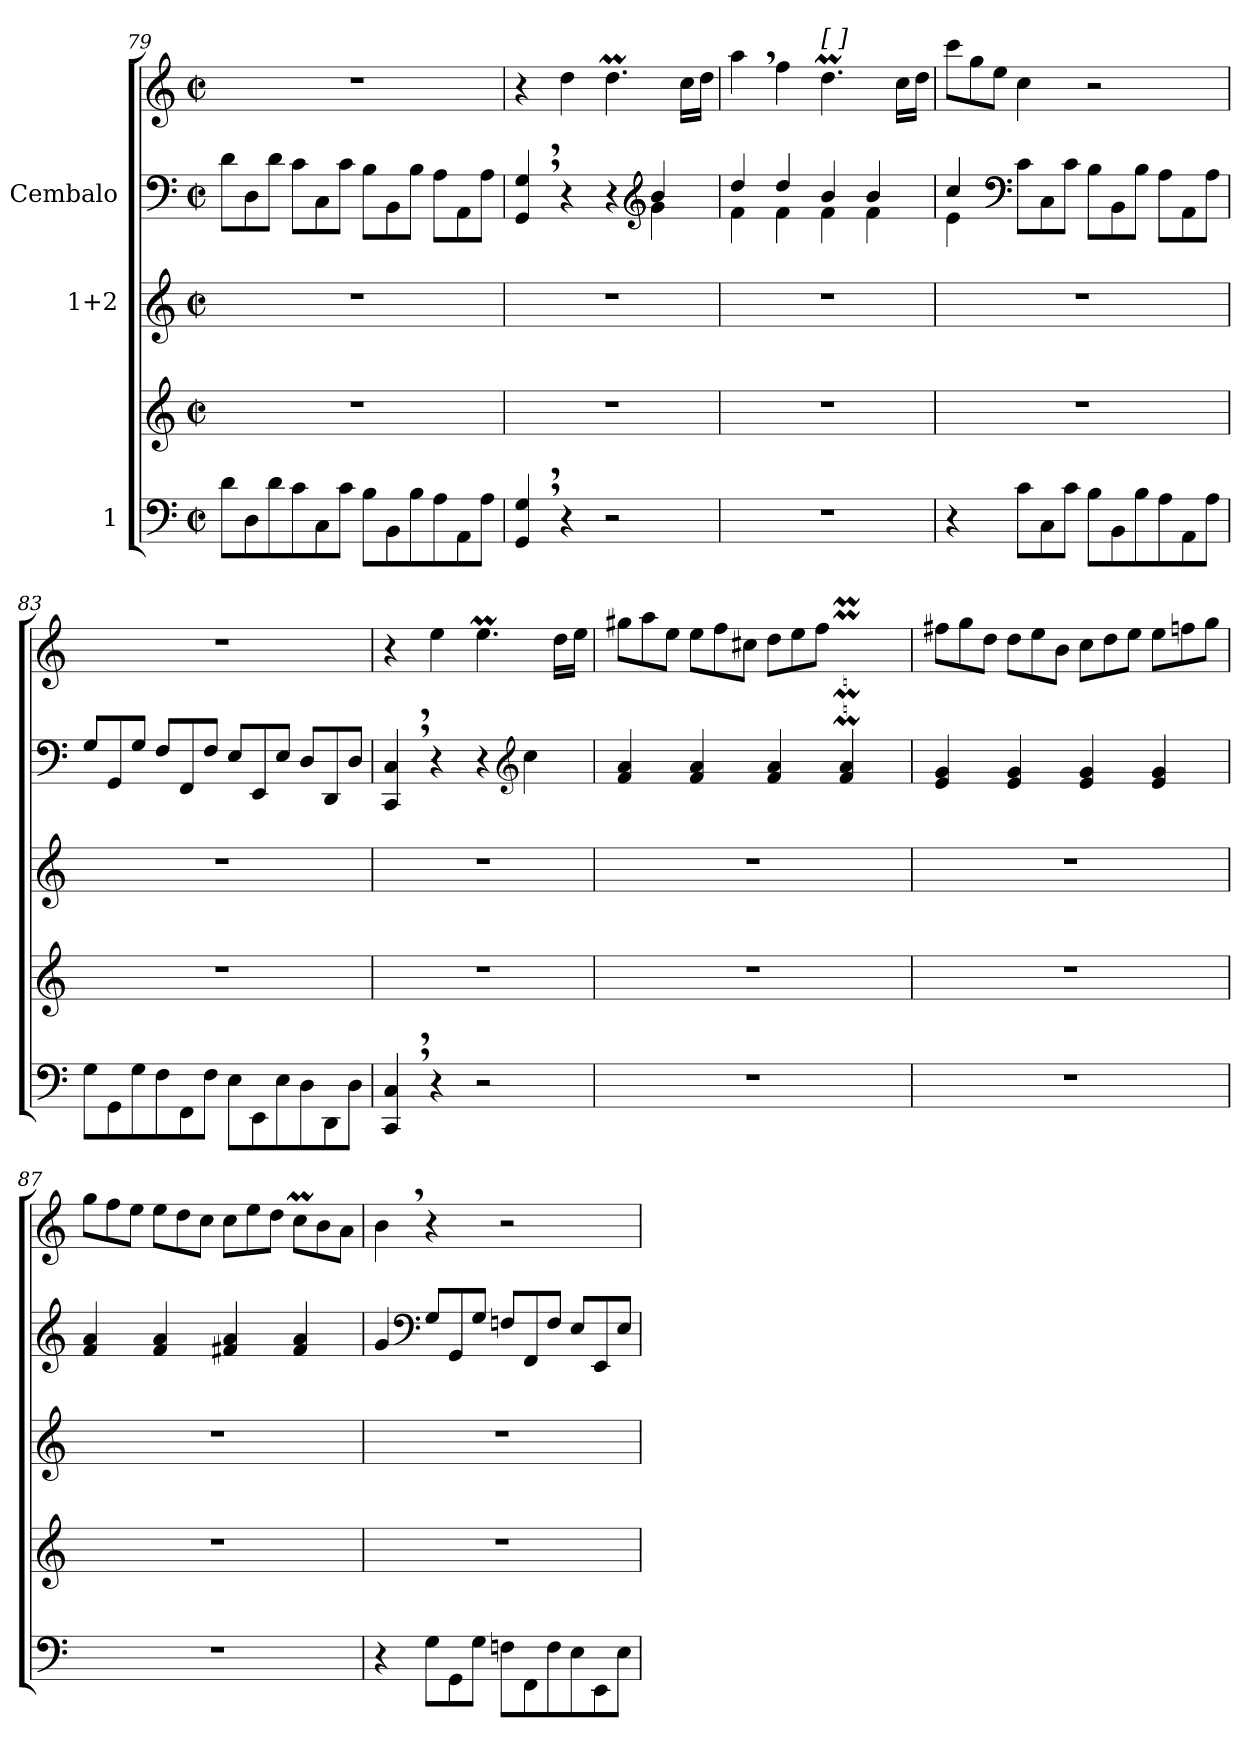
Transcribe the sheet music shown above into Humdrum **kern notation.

**kern	**kern	**kern	**kern	**kern
*part3	*part3	*part2	*part1	*part1
*staff5	*staff4	*staff3	*staff2	*staff1
*I"1	*	*I"1+2	*I"Cembalo	*
!!LO:LB:g=z
*clefF4	*clefG2	*clefG2	*clefF4	*clefG2
*k[]	*k[]	*k[]	*k[]	*k[]
*M2/2	*M2/2	*M2/2	*M2/2	*M2/2
*met(c|)	*met(c|)	*met(c|)	*met(c|)	*met(c|)
*Xtuplet	*	*	*Xtuplet	*
=79	=79	=79	=79	=79
12d\L	1r	1r	12d\L	1r
12D\	.	.	12D\	.
12d\	.	.	12d\J	.
12c\	.	.	12c\L	.
12C\	.	.	12C\	.
12c\J	.	.	12c\J	.
12B\L	.	.	12B\L	.
12BB\	.	.	12BB\	.
12B\	.	.	12B\J	.
12A\	.	.	12A\L	.
12AA\	.	.	12AA\	.
12A\J	.	.	12A\J	.
=80	=80	=80	=80	=80
*	*	*	*^	*
4GG/, 4G/,	1r	1r	4GG/, 4G/,	2.ryy	4r
4r	.	.	4r	.	4dd\
2r	.	.	4r	.	4.ddM\
*	*	*	*clefG2	*	*
.	.	.	4b/	4g\	.
.	.	.	.	.	16cc\LL
.	.	.	.	.	16dd\JJ
=81	=81	=81	=81	=81	=81
1r	1r	1r	4dd/	4f\	4aa,\
.	.	.	4dd/	4f\	4ff\
!	!	!	!	!	!LO:TX:a:t=[    ]
.	.	.	4b/	4f\	4.ddM\
.	.	.	4b/	4f\	.
.	.	.	.	.	16cc\LL
.	.	.	.	.	16dd\JJ
=82	=82	=82	=82	=82	=82
*	*	*	*	*	*Xtuplet
4r	1r	1r	4cc/	4e\	12ccc\L
.	.	.	.	.	12gg\
.	.	.	.	.	12ee\J
*	*	*	*clefF4	*	*
12c\L	.	.	12c\L	2.ryy	4cc\
12C\	.	.	12C\	.	.
12c\J	.	.	12c\J	.	.
12B\L	.	.	12B\L	.	2r
12BB\	.	.	12BB\	.	.
12B\	.	.	12B\J	.	.
12A\	.	.	12A\L	.	.
12AA\	.	.	12AA\	.	.
12A\J	.	.	12A\J	.	.
*	*	*	*v	*v	*
!!LO:PB:g=z
=83	=83	=83	=83	=83
12G\L	1r	1r	12G/L	1r
12GG\	.	.	12GG/	.
12G\	.	.	12G/J	.
12F\	.	.	12F/L	.
12FF\	.	.	12FF/	.
12F\J	.	.	12F/J	.
12E\L	.	.	12E/L	.
12EE\	.	.	12EE/	.
12E\	.	.	12E/J	.
12D\	.	.	12D/L	.
12DD\	.	.	12DD/	.
12D\J	.	.	12D/J	.
=84	=84	=84	=84	=84
4CC/, 4C/,	1r	1r	4CC/, 4C/,	4r
4r	.	.	4r	4ee\
2r	.	.	4r	4.eem\
*	*	*	*clefG2	*
.	.	.	4cc\	.
.	.	.	.	16dd\LL
.	.	.	.	16ee\JJ
=85	=85	=85	=85	=85
1r	1r	1r	4f/ 4a/	12gg#X\L
.	.	.	.	12aa\
.	.	.	.	12ee\J
.	.	.	4f/ 4a/	12ee\L
.	.	.	.	12ff\
.	.	.	.	12cc#X\J
.	.	.	4f/ 4a/	12dd\L
.	.	.	.	12ee\
.	.	.	.	12ff\J
.	.	.	4f/ 4a/	12ff\M 12ggn\yyML
.	.	.	.	12ee\
.	.	.	.	12ff\J
!!LO:LB:g=z
=86	=86	=86	=86	=86
1r	1r	1r	4e/ 4g/	12ff#X\L
.	.	.	.	12gg\
.	.	.	.	12dd\J
.	.	.	4e/ 4g/	12dd\L
.	.	.	.	12ee\
.	.	.	.	12b\J
.	.	.	4e/ 4g/	12cc\L
.	.	.	.	12dd\
.	.	.	.	12ee\J
.	.	.	4e/ 4g/	12ee\L
.	.	.	.	12ffn\
.	.	.	.	12gg\J
=87	=87	=87	=87	=87
1r	1r	1r	4f/ 4a/	12gg\L
.	.	.	.	12ff\
.	.	.	.	12ee\J
.	.	.	4f/ 4a/	12ee\L
.	.	.	.	12dd\
.	.	.	.	12cc\J
.	.	.	4f#X/ 4a/	12cc\L
.	.	.	.	12ee\
.	.	.	.	12dd\J
.	.	.	4f#/ 4a/	12ccM\L
.	.	.	.	12b\
.	.	.	.	12a\J
=88	=88	=88	=88	=88
4r	1r	1r	4g/	4b,\
*	*	*	*clefF4	*
12G\L	.	.	12G/L	4r
12GG\	.	.	12GG/	.
12G\J	.	.	12G/J	.
12Fn\L	.	.	12Fn/L	2r
12FF\	.	.	12FF/	.
12F\	.	.	12F/J	.
12E\	.	.	12E/L	.
12EE\	.	.	12EE/	.
12E\J	.	.	12E/J	.
=	=	=	=	=
*-	*-	*-	*-	*-
